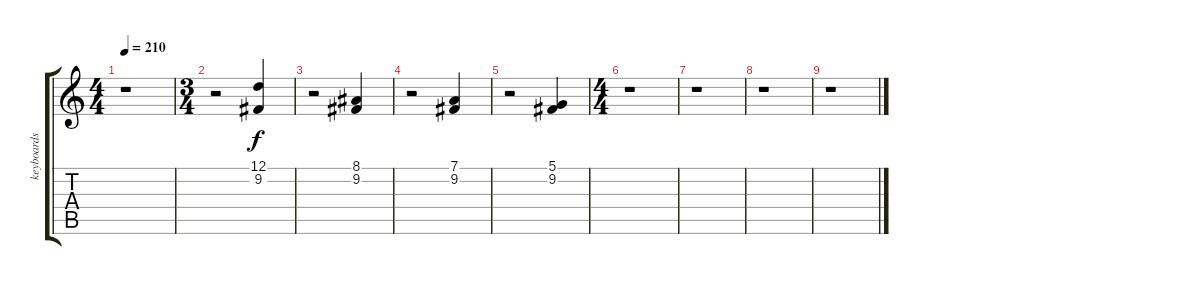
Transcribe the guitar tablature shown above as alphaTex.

\track ("keyboards - Planman" "keyboards ") {instrument choiraahs}
\staff {score tabs}
\tuning (D4 A3 F3 C3 G2 D2) {hide}
\ts (4 4)
\tempo 210
\clef g2
\ks c
r.1{dy f} |
\ts (3 4)
r.2 (12.1 9.2).4 |
r.2 (8.1 9.2).4 |
r.2 (7.1 9.2).4 |
r.2 (5.1 9.2).4 |
\ts (4 4)
r.1 |
r.1 |
r.1 |
r.1
